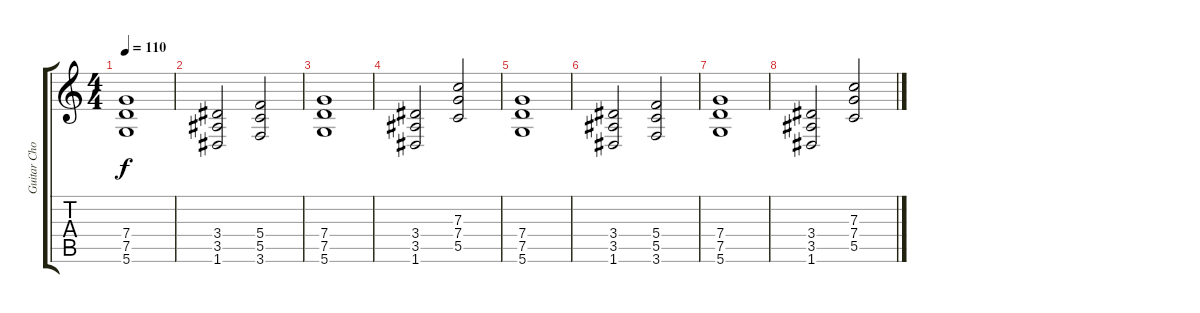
\track ("Guitar Chords" "Guitar Cho") {instrument distortionguitar}
\staff {score tabs}
\tuning (D4 A3 F3 C3 G2 D2) {hide}
\ts (4 4)
\tempo 110
\clef g2
\ks c
(7.4 7.5 5.6).1{dy f} |
(3.4 3.5 1.6).2 (5.4 5.5 3.6).2 |
(7.4 7.5 5.6).1 |
(3.4 3.5 1.6).2 (7.3 7.4 5.5).2 |
(7.4 7.5 5.6).1 |
(3.4 3.5 1.6).2 (5.4 5.5 3.6).2 |
(7.4 7.5 5.6).1 |
(3.4 3.5 1.6).2 (7.3 7.4 5.5).2
